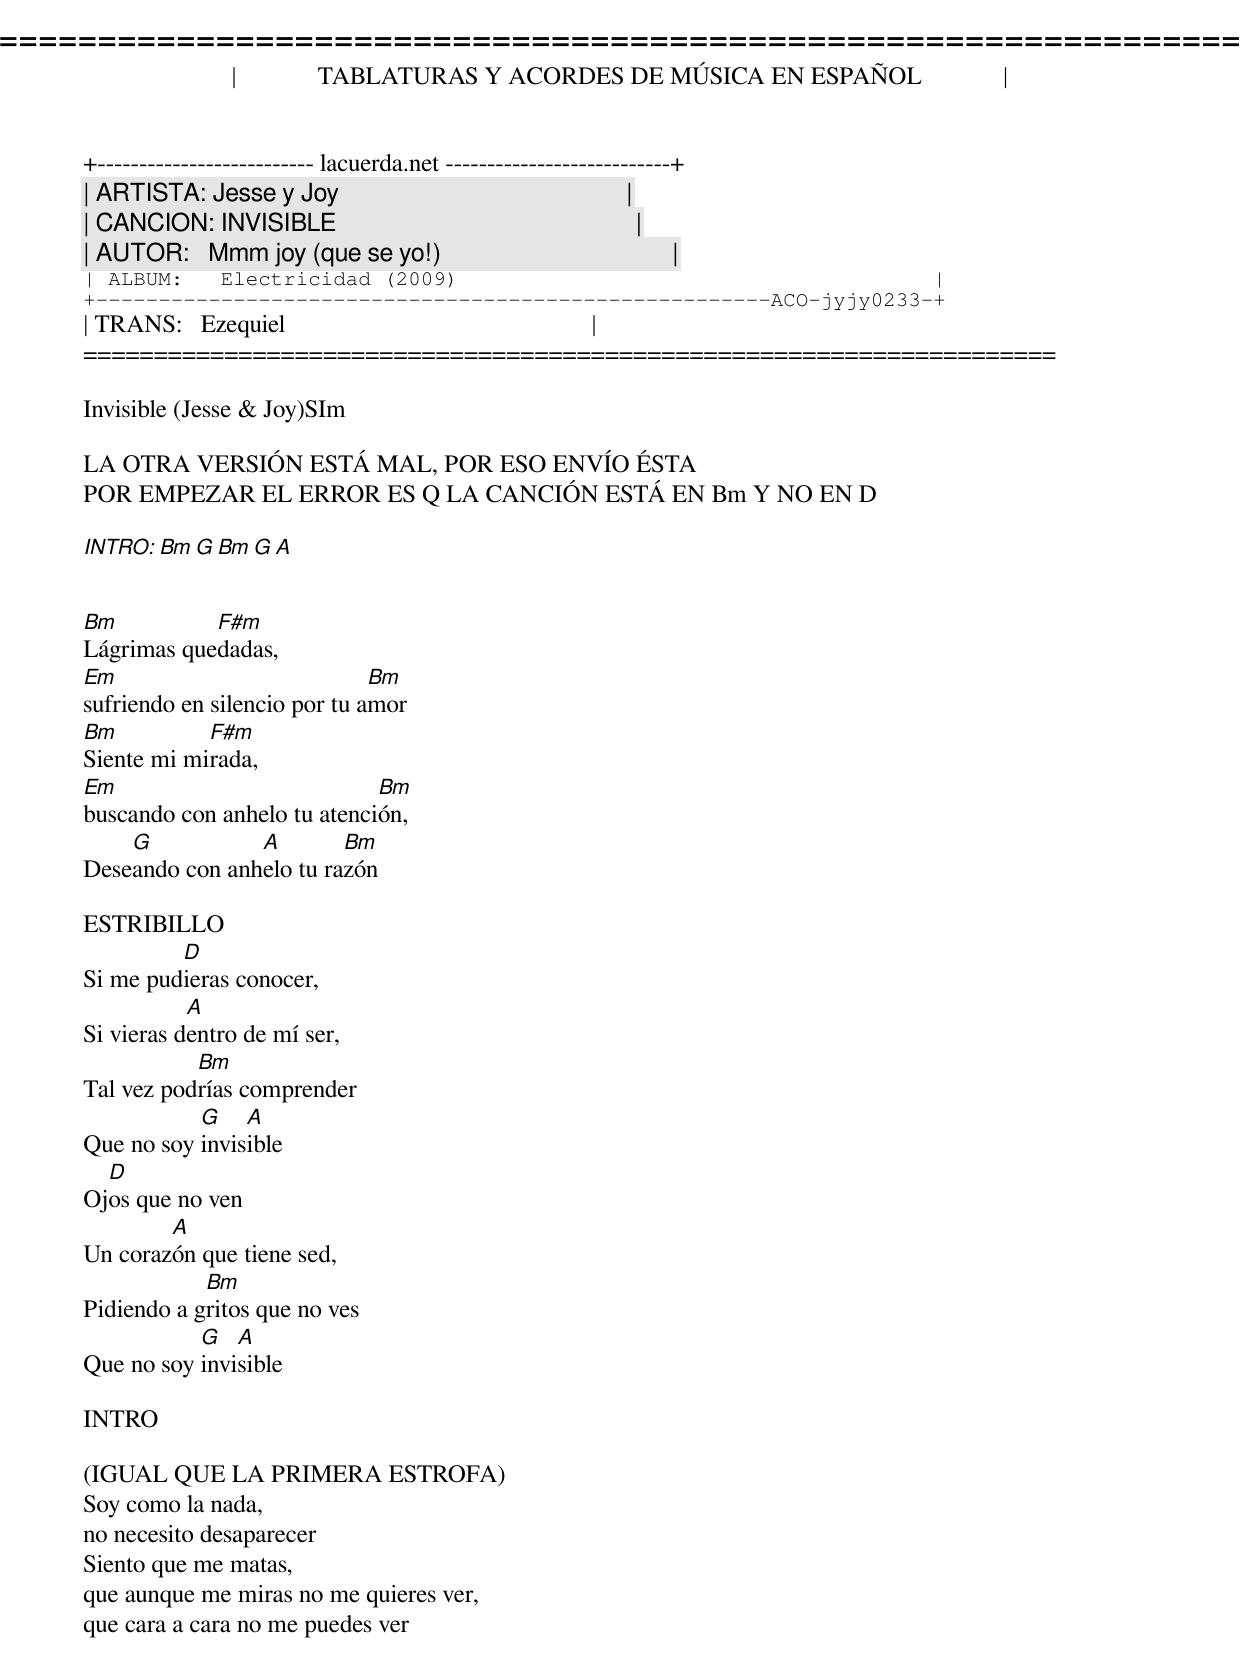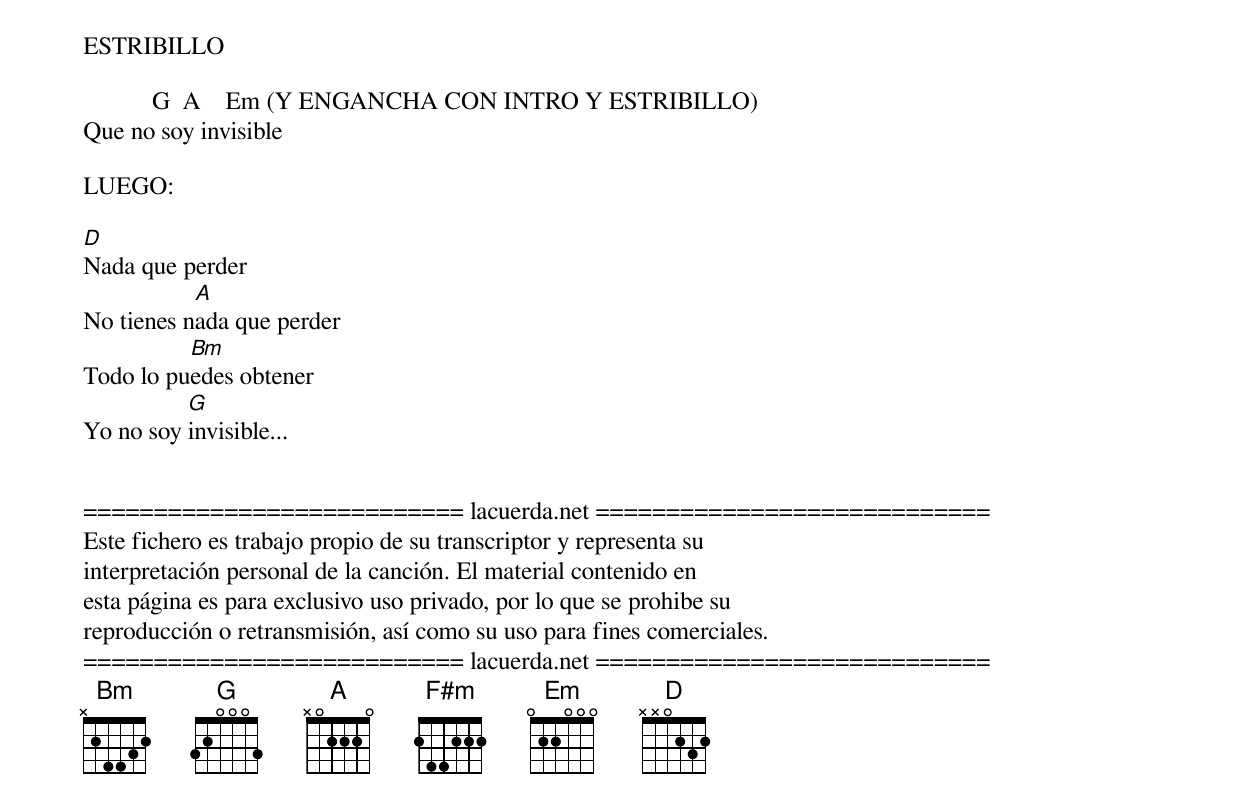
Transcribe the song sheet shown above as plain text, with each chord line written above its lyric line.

=====================================================================
|             TABLATURAS Y ACORDES DE MÚSICA EN ESPAÑOL             |
+-------------------------- lacuerda.net ---------------------------+
| ARTISTA: Jesse y Joy                                              |
| CANCION: INVISIBLE                                                |
| AUTOR:   Mmm joy (que se yo!)                                     |
| ALBUM:   Electricidad (2009)                                      |
+------------------------------------------------------ACO-jyjy0233-+
| TRANS:   Ezequiel                                                 |
=====================================================================

Invisible (Jesse & Joy)SIm

LA OTRA VERSIÓN ESTÁ MAL, POR ESO ENVÍO ÉSTA
POR EMPEZAR EL ERROR ES Q LA CANCIÓN ESTÁ EN Bm Y NO EN D

INTRO: Bm G Bm G A


Bm          F#m
Lágrimas quedadas,
Em                            Bm
sufriendo en silencio por tu amor
Bm          F#m
Siente mi mirada,
Em                           Bm
buscando con anhelo tu atención,
    G           A        Bm
Deseando con anhelo tu razón

ESTRIBILLO
         D
Si me pudieras conocer,
           A
Si vieras dentro de mí ser,
           Bm
Tal vez podrías comprender
           G    A
Que no soy invisible
  D
Ojos que no ven
        A
Un corazón que tiene sed,
            Bm
Pidiendo a gritos que no ves
           G   A
Que no soy invisible

INTRO

(IGUAL QUE LA PRIMERA ESTROFA)
Soy como la nada,
no necesito desaparecer
Siento que me matas,
que aunque me miras no me quieres ver,
que cara a cara no me puedes ver

ESTRIBILLO

           G  A    Em (Y ENGANCHA CON INTRO Y ESTRIBILLO)
Que no soy invisible

LUEGO:

D
Nada que perder
           A
No tienes nada que perder
          Bm
Todo lo puedes obtener
          G
Yo no soy invisible...


=========================== lacuerda.net ============================
Este fichero es trabajo propio de su transcriptor y representa su
interpretación personal de la canción. El material contenido en
esta página es para exclusivo uso privado, por lo que se prohibe su
reproducción o retransmisión, así como su uso para fines comerciales.
=========================== lacuerda.net ============================
